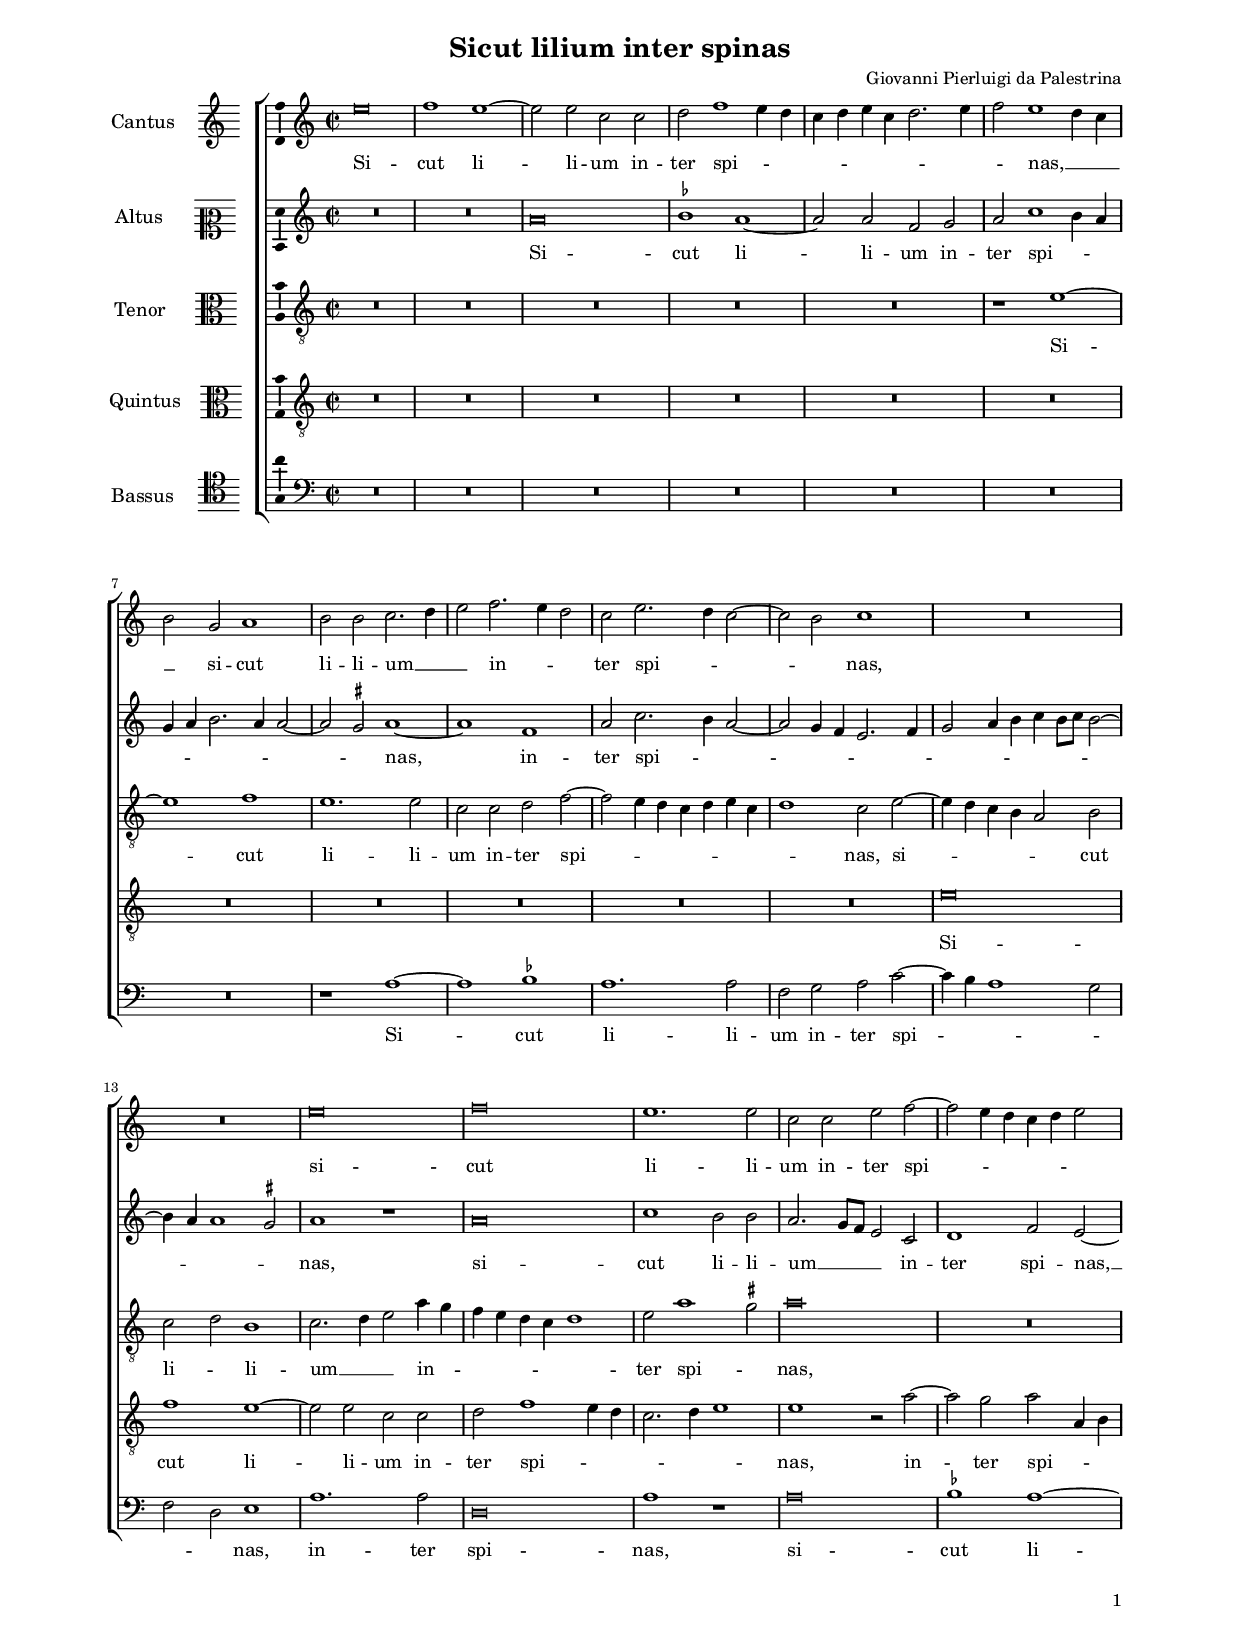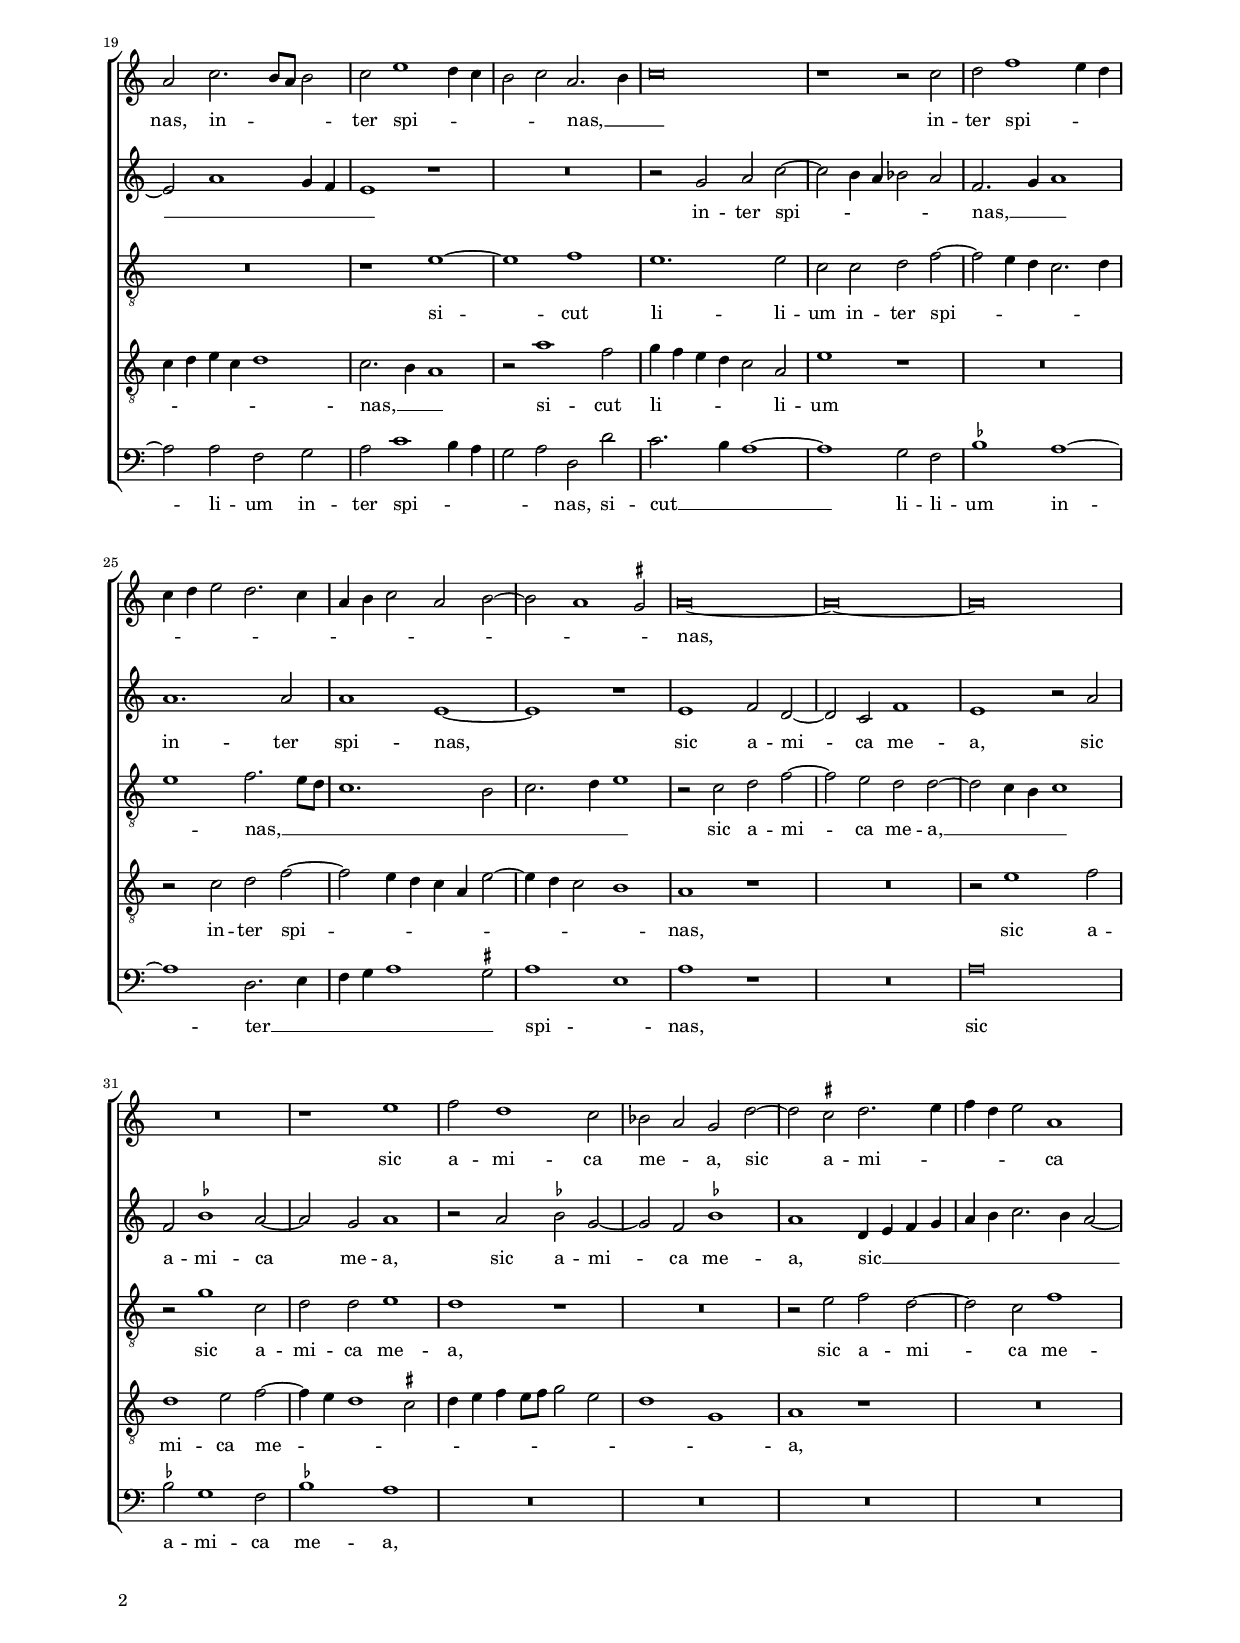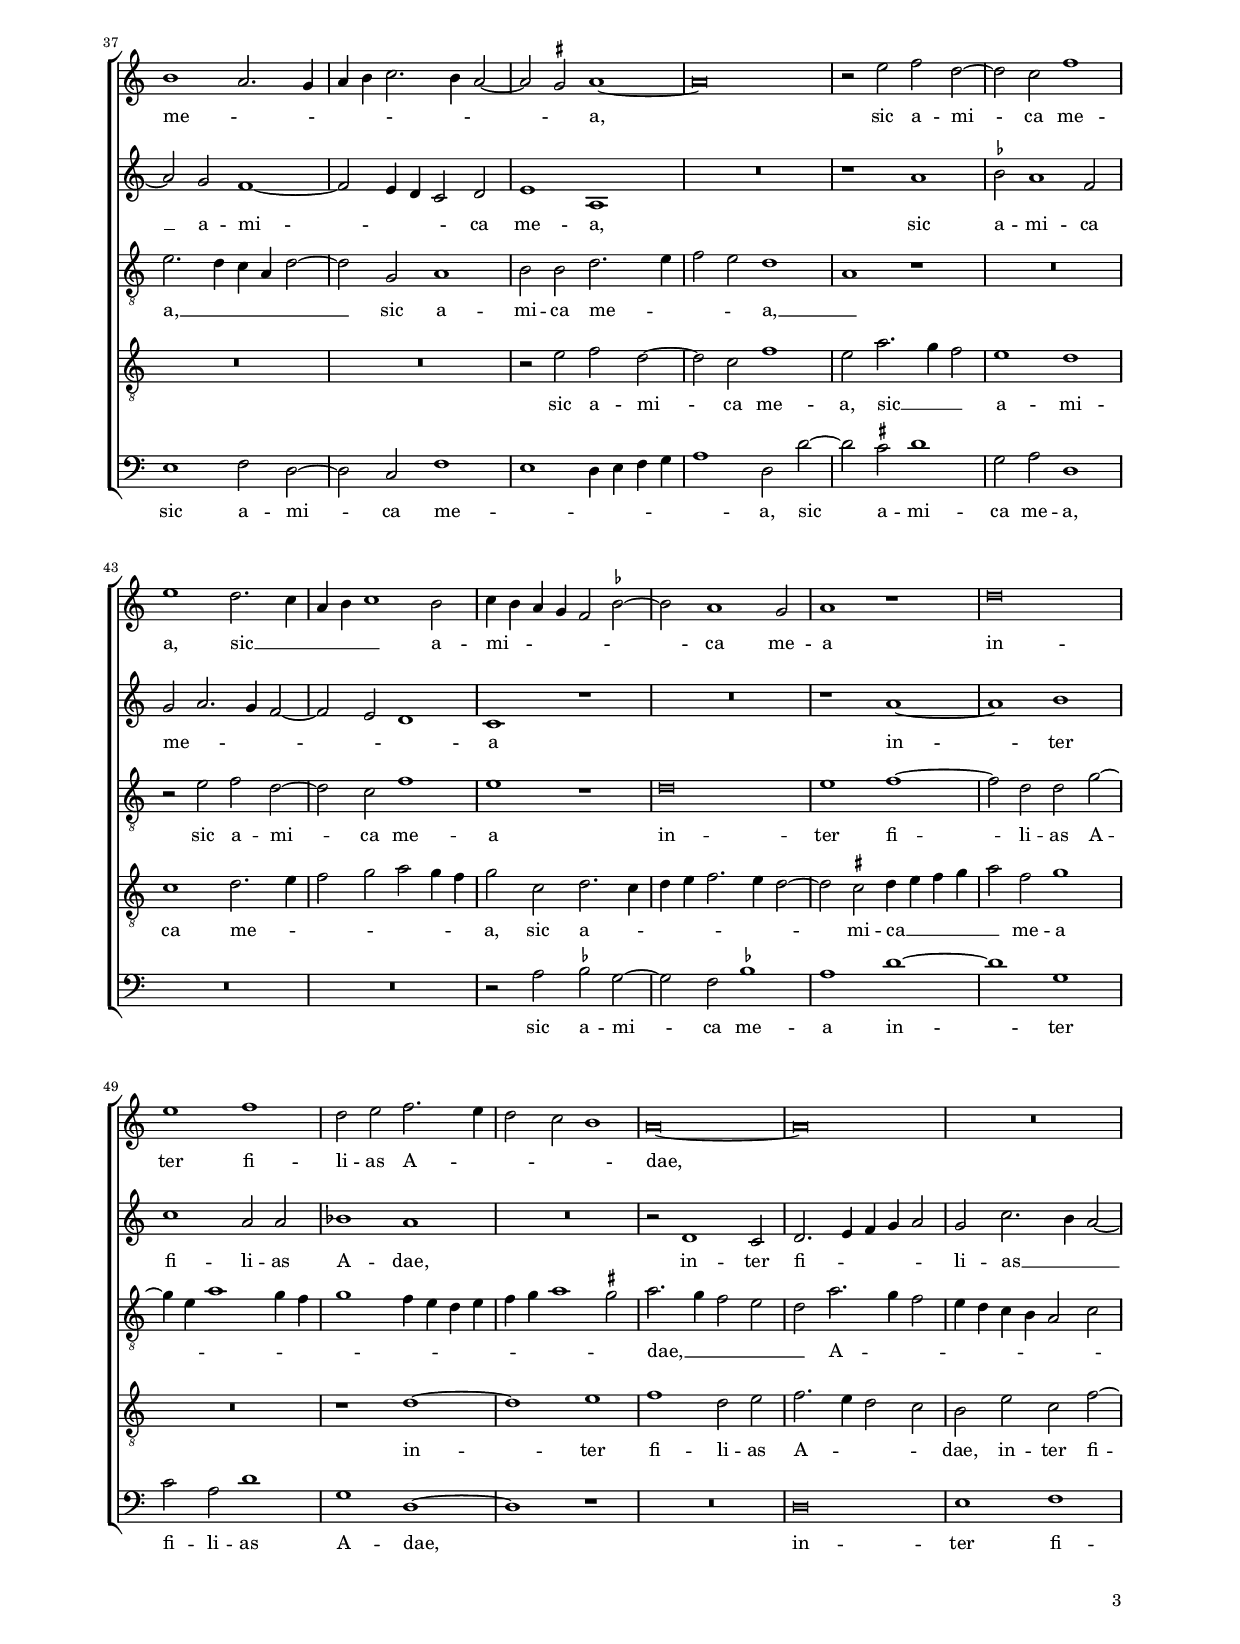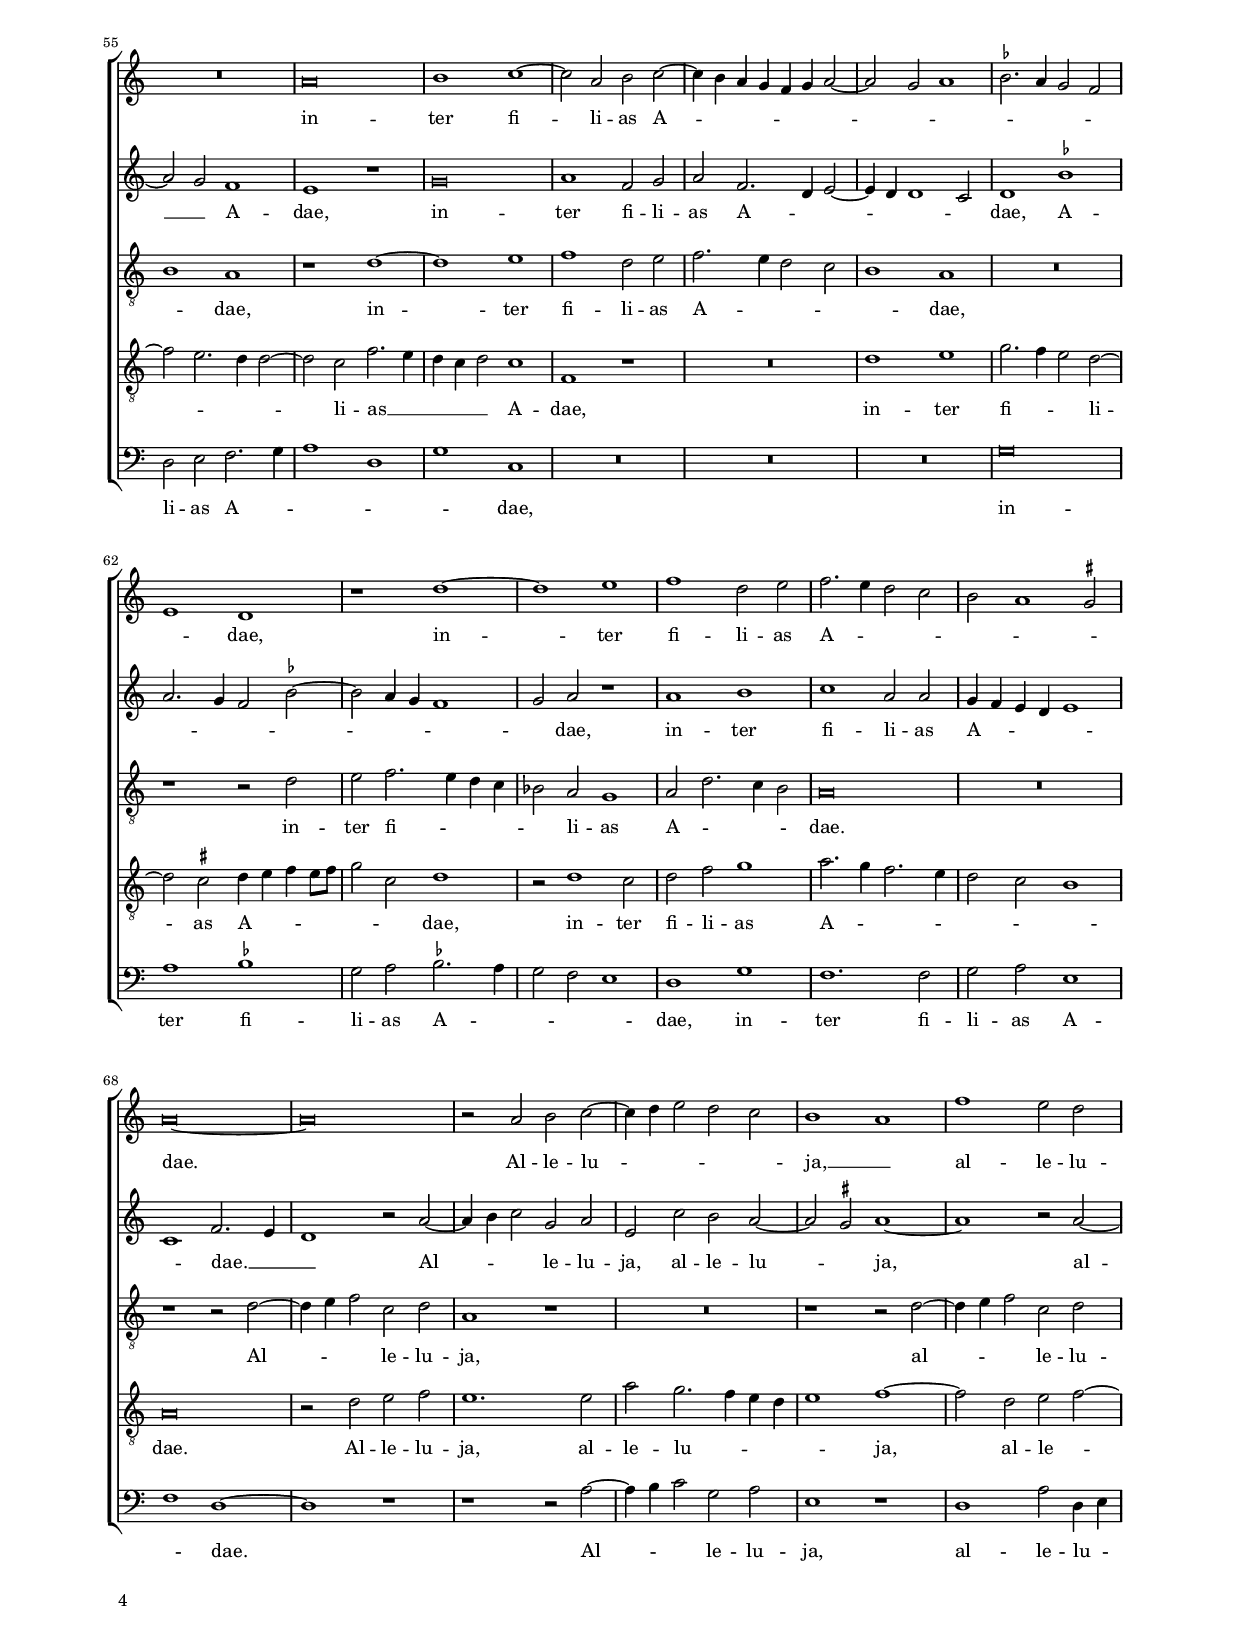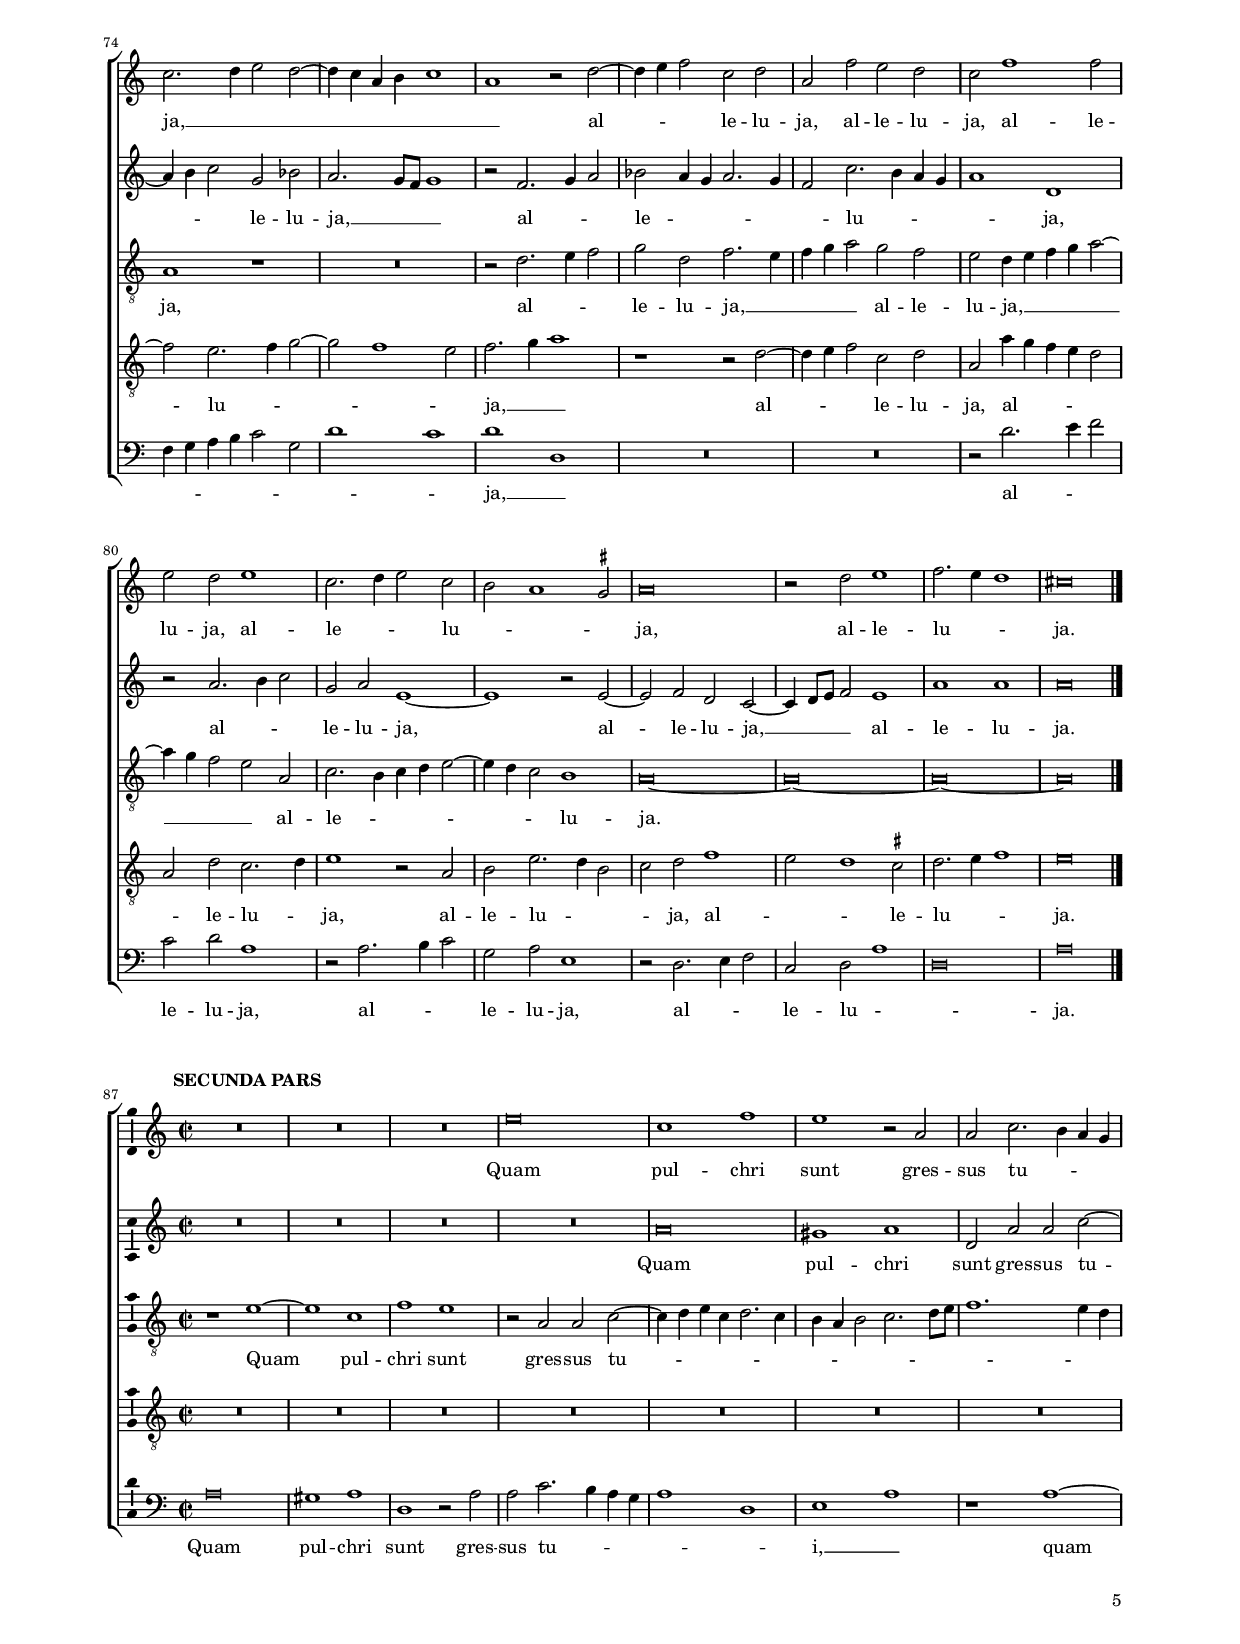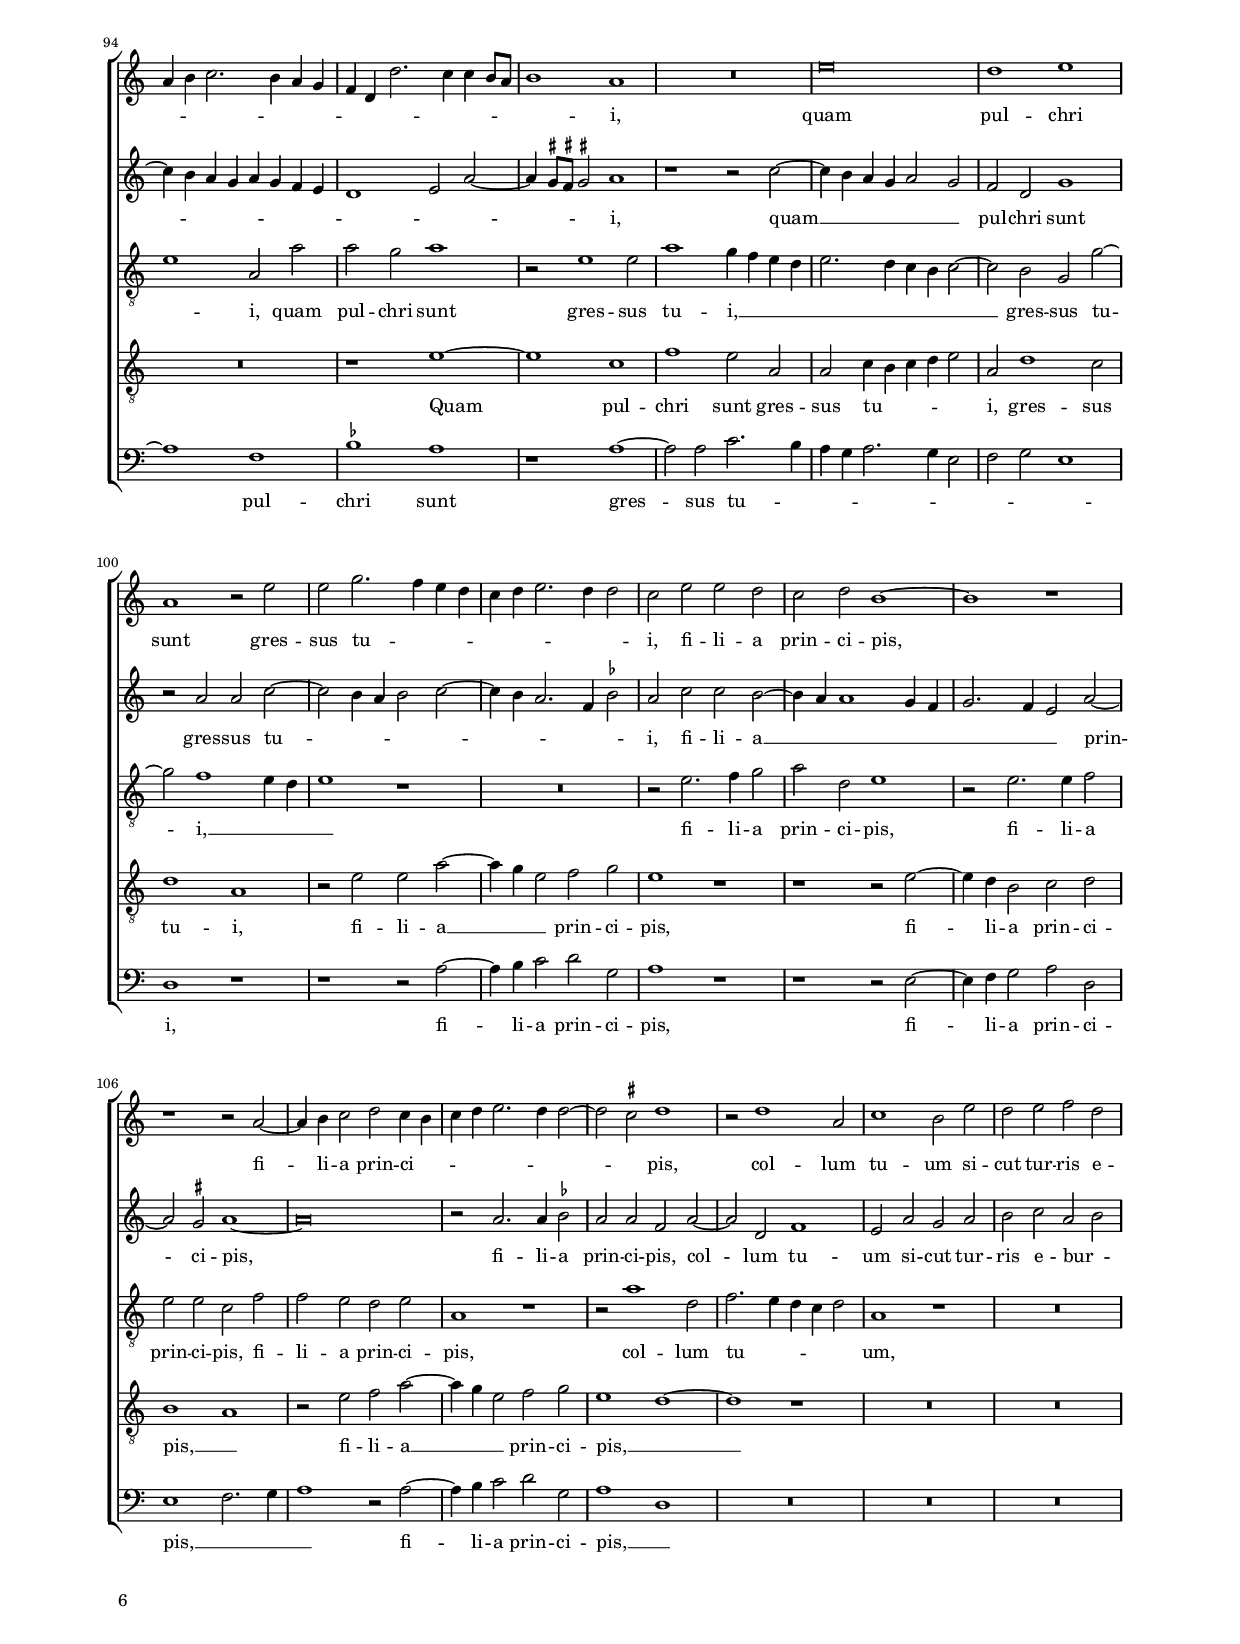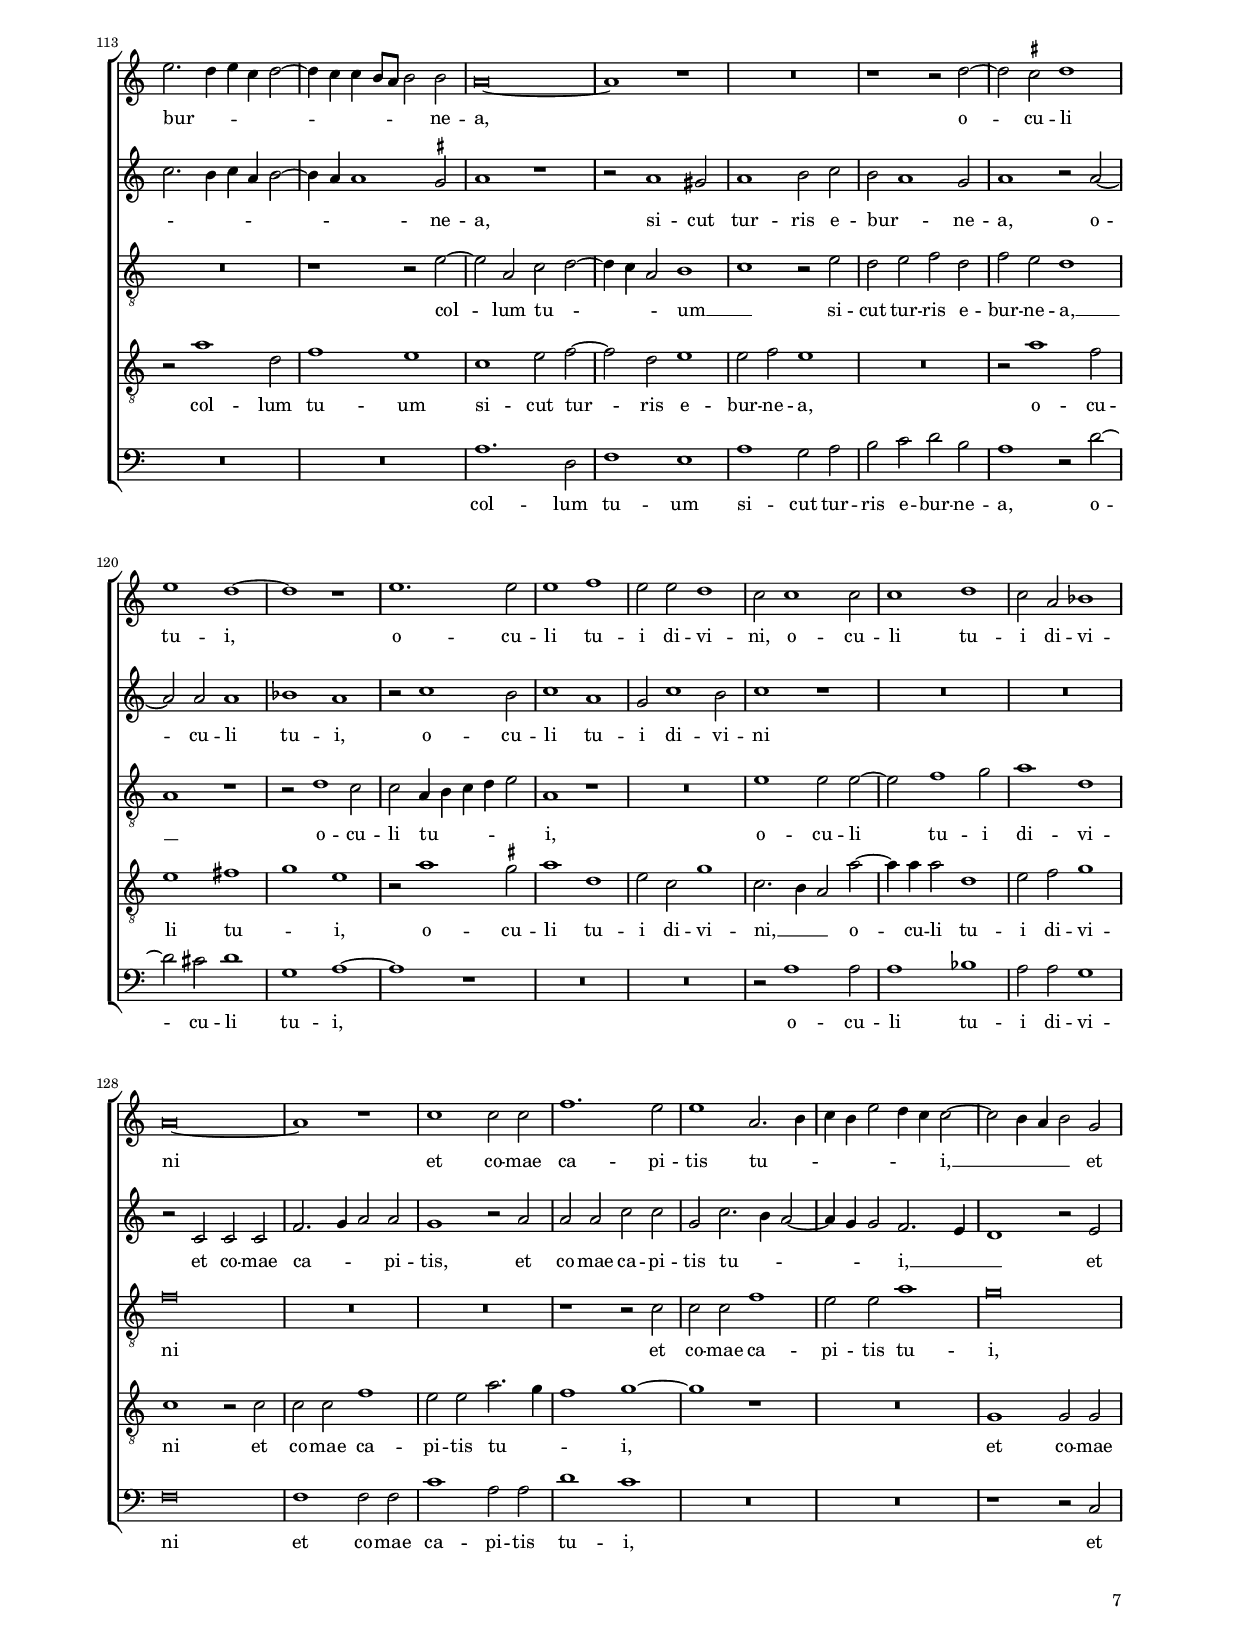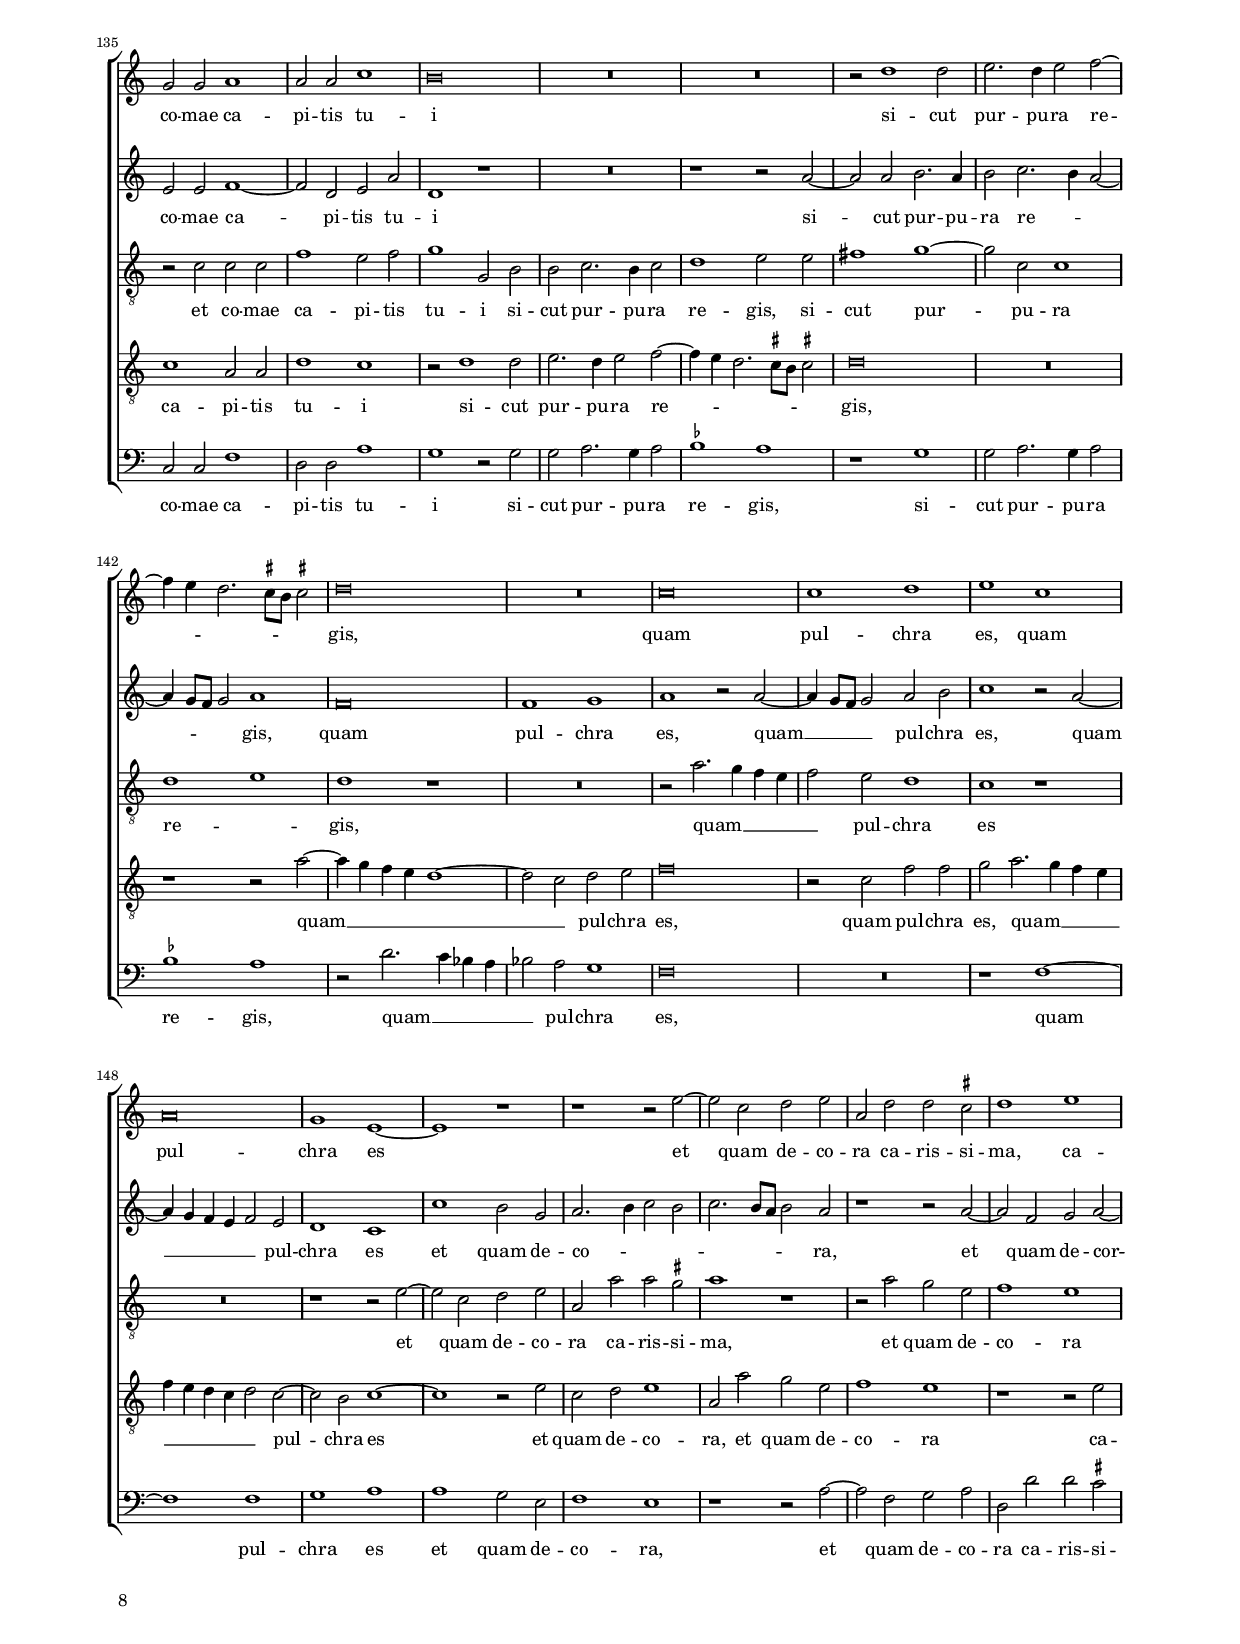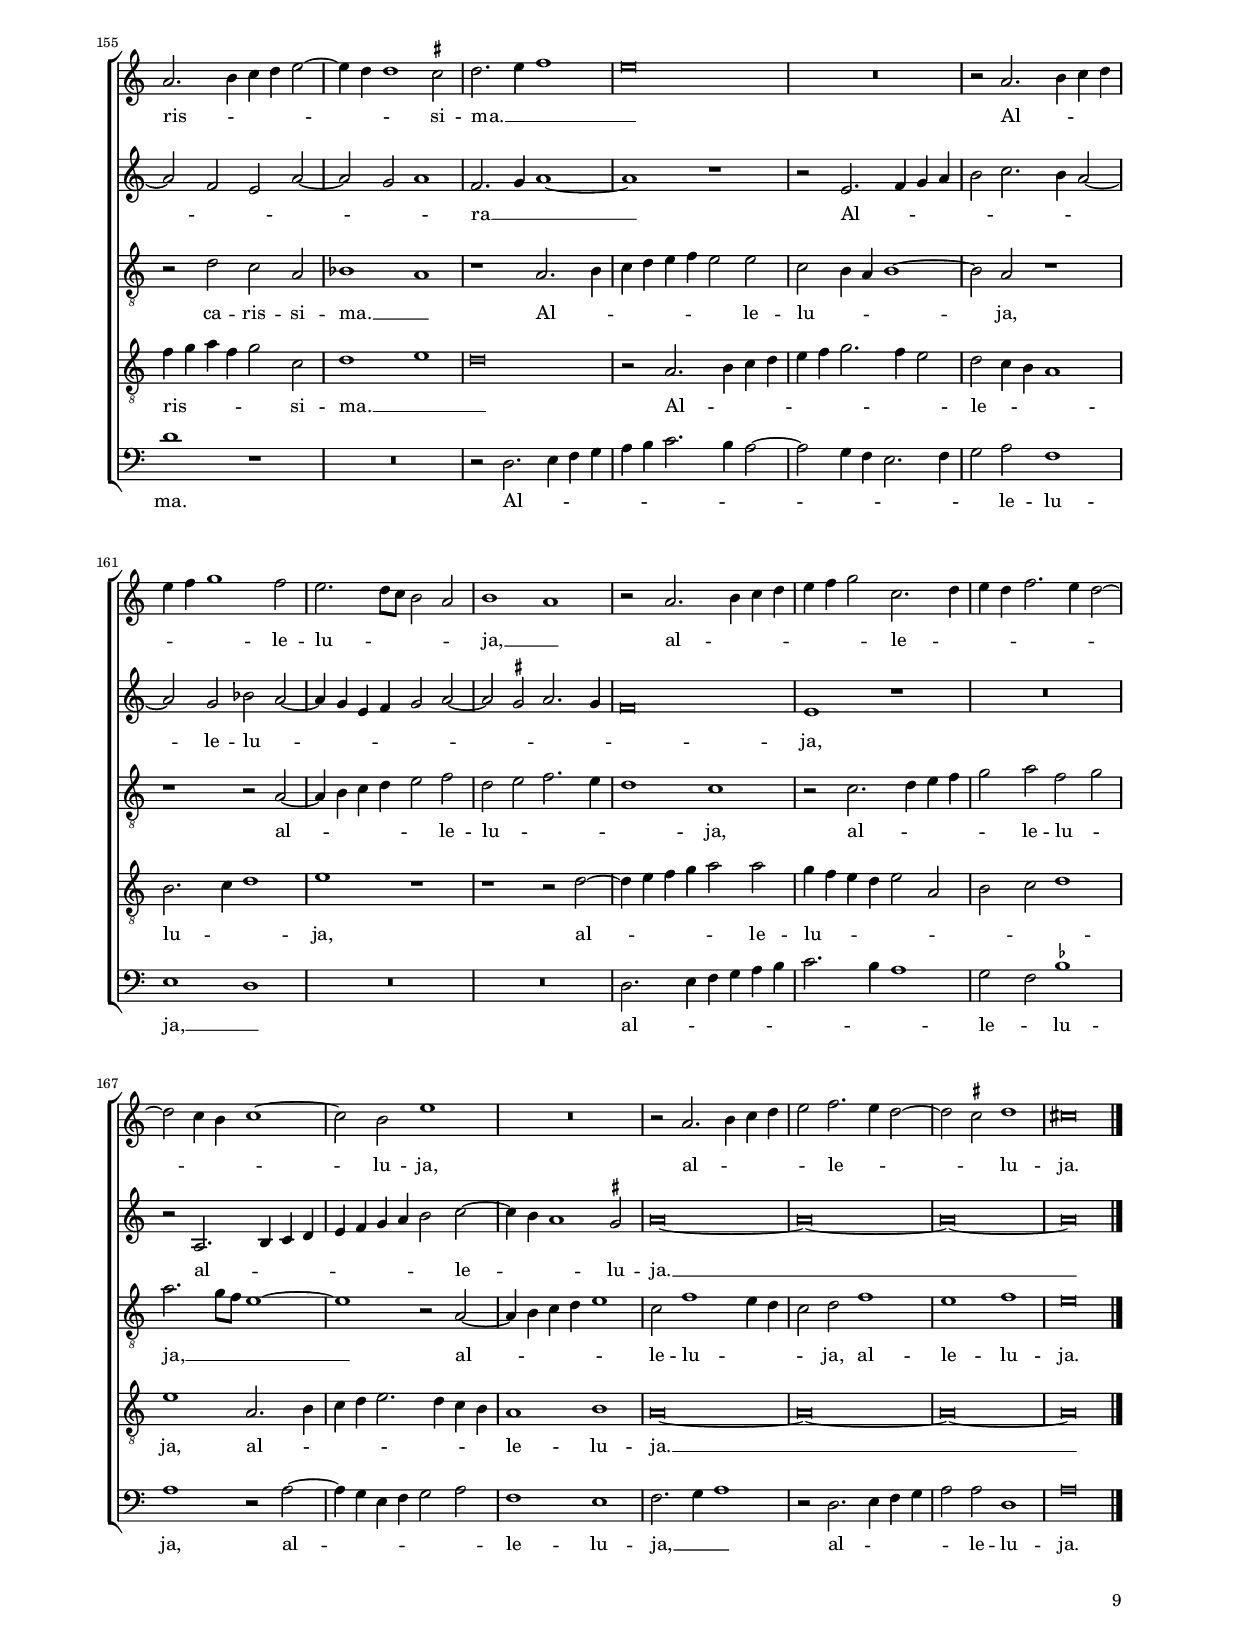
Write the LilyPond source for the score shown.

\header
{
  title="Sicut lilium inter spinas"
  composer="Giovanni Pierluigi da Palestrina"
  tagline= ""
}

\version "2.24.2"
\include "deutsch.ly"
#(set-global-staff-size 15)
% #(set-default-paper-size "letter")
#(ly:set-option 'point-and-click #f)

	
	ficta = { \once \set suggestAccidentals = ##t }
	
	forget = #(define-music-function (music) (ly:music?) #{
		\accidentalStyle forget
		$music
		\accidentalStyle default
		#})


\paper
	{
	top-margin = 1.8 \cm
	bottom-margin = 1.2 \cm
	left-margin = 2 \cm
	right-margin = 2 \cm
	ragged-bottom = ##f
	ragged-last-bottom = ##f
	print-page-number = ##f
	score-system-spacing = #'((basic-distance . 16) (minimum-distance . 14) (padding . 5) (strechability . 150))
	system-system-spacing = #'((basic-distance . 16) (minimum-distance . 14) (padding . 5) (strechability . 150))
	oddFooterMarkup=\markup   \fill-line { "" \fromproperty #'page:page-number-string }
	evenFooterMarkup=\markup  \fill-line { \fromproperty #'page:page-number-string "" }
	last-bottom-spacing = #'((basic-distance . 12) (minimum-distance . 7) (padding . 4))
	systems-per-page = 3
%	min-systems-per-page = 3
	}

global = {
	\key c \major
	\time 2/2 \set Score.measureLength = #(ly:make-moment 2/1)
	\skip 1*2*86 \bar "|."
	}
	

incipitcantus = \markup { \score {
	{
	\set Staff.instrumentName = \markup { \fontsize #1 "Cantus" }
	\key c \major
	\clef violin
	s4 \bar ""
	}
	\layout  {
	raggedright = ##t
	indent = 1.8 \cm
	line-width = 2.5 \cm
	\context { \Staff \remove Time_signature_engraver }
	\override Staff.Clef.Y-extent = #'(0 . 0)
	}} \hspace #1 }
	 
	 
incipitaltus = \markup { \score {
	{
	\set Staff.instrumentName = \markup { \fontsize #1 "Altus" }
	\key c \major
	\clef mezzosoprano
	s4 \bar ""
	}
	\layout  {
	raggedright = ##t
	indent = 1.8 \cm
	line-width = 2.5 \cm
	\context { \Staff \remove Time_signature_engraver }
	\override Staff.Clef.Y-extent = #'(0 . 0)
	}} \hspace #1 }


incipittenor = \markup { \score {
	{
	\set Staff.instrumentName = \markup { \fontsize #1 "Tenor" }
	\key c \major
	\clef alto
	s4 \bar ""
	}
	\layout  {
	raggedright = ##t
	indent = 1.8 \cm
	line-width = 2.5 \cm
	\context { \Staff \remove Time_signature_engraver }
	\override Staff.Clef.Y-extent = #'(0 . 0)
	}} \hspace #1 }
	 
	 
incipitquintus = \markup { \score {
	{
	\set Staff.instrumentName = \markup { \fontsize #1 "Quintus" }
	\key c \major
	\clef alto
	s4 \bar ""
	}
	\layout  {
	raggedright = ##t
	indent = 1.8 \cm
	line-width = 2.5 \cm
	\context { \Staff \remove Time_signature_engraver }
	\override Staff.Clef.Y-extent = #'(0 . 0)
	}} \hspace #1 }
	 
	 
incipitbassus = \markup { \score {
	{
	\set Staff.instrumentName = \markup { \fontsize #1 "Bassus" }
	\key c \major
	\clef tenor
	s4 \bar ""
	}
	\layout  {
	raggedright = ##t
	indent = 1.8 \cm
	line-width = 2.5 \cm
	\context { \Staff \remove Time_signature_engraver }
	\override Staff.Clef.Y-extent = #'(0 . 0)
	}} \hspace #1 }


cantus =  \relative c''
	{
	e\breve
	f1 e~
	e2 e c c
	d2 f1 e4 d
%5
	c4 d e c d2. e4 |
	f2 e1 d4 c
	h2 g a1
	h2 h c2. d4
	e2 f2. e4 d2
%10
	c2 e2. d4 c2~ |
	c2 h c1
	R\breve
	R\breve
	e\breve
%15
	f\breve |
	e1. e2
	c2 c e f~
	f2 e4 d c d e2
	a,2 c2. h8 a h2
%20
	c2 e1 d4 c |
	h2 c a2. h4
	c\breve
	r1 r2 c
	d2 f1 e4 d
%25
	c4 d e2 d2. c4 |
	a4 h c2 a h~
	h2 a1 \ficta gis2
	a\breve~
	a\breve~
%30
	a\breve |
	R\breve
	r1 e'
	f2 d1 c2
	b2 a g d'~
%35
	d2 \ficta cis d2. e4 |
	f4 d e2 a,1
	h1 a2. g4
	a4 h c2. h4 a2~
	a2 \ficta gis a1~
%40
	a\breve |
	r2 e' f d~
	d2 c f1
	e1 d2. c4
	a4 h c1 h2
%45
	c4 h a g f2 \ficta b~ |
	\ficta b2 a1 g2
	a1 r
	d\breve
	e1 f
%50
	d2 e f2. e4 |
	d2 c h1
	a\breve~
	a\breve
	R\breve
%55
	R\breve |
	a\breve
	h1 c~
	c2 a h c~
	c4 h a g f g a2~
%60
	a2 g a1 |
	\ficta b2. a4 g2 f
	e1 d
	r1 d'~
	d1 e
%65
	f1 d2 e |
	f2. e4 d2 c
	h2 a1 \ficta gis2
	a\breve~
	a\breve
%70
	r2 a h c~ |
	c4 d e2 d c
	h1 a
	f'1 e2 d
	c2. d4 e2 d~
%75
	d4 c a h c1 |
	a1 r2 d~
	d4 e f2 c d
	a2 f' e d
	c2 f1 f2
%80
	e2 d e1 |
	c2. d4 e2 c
	h2 a1 \ficta gis2
	a\breve
	r2 d e1
%85
	f2. e4 d1 |
	cis\breve |
	}


altus =  \relative c'
	{
	R\breve
	R\breve
	a'\breve
	\ficta b1 a~
%5
	a2 a f g |
	a2 c1 h4 a
	g4 a h2. a4 a2~
	a2 \ficta gis a1~
	a1 f
%10
	a2 c2. h4 a2~
	a2 g4 f e2. f4
	g2 a4 h c h8 c h2~
	h4 a a1 \ficta gis2
	a1 r
%15
	a\breve
	c1 h2 h |
	a2. g8 f e2 c
	d1 f2 e~
	e2 a1 g4 f
%20
	e1 r
	R\breve |
	r2 g a c~
	c2 h4 a b2 a
	f2. g4 a1
%25
	a1. a2
	a1 e~ |
	e1 r
	e1 f2 d~
	d2 c f1
%30
	e1 r2 a
	f2 \ficta b1 a2~ |	
	a2 g a1
	r2 a \ficta b g~
	g2 f \ficta b1
%35
	a1 d,4 e f g |
	a4 h c2. h4 a2~
	a2 g f1~
	f2 e4 d c2 d
	e1 a,
%40
	R\breve |
	r1 a'
	\ficta b2 a1 f2
	g2 a2. g4 f2~
	f2 e d1
%45
	c1 r |
	R\breve
	r1 a'~
	a1 h
	c1 a2 a
%50
	b1 a |
	R\breve
	r2 d,1 c2
	d2. e4 f g a2
	g2 c2. h4 a2~
%55
	a2 g f1 |
	e1 r
	g\breve
	a1 f2 g
	a2 f2. d4 e2~
%60
	e4 d d1 c2 |
	d1 \ficta b'
	a2. g4 f2 \ficta b~
	\ficta b2 a4 g f1
	g2 a r1
%65
	a1 h |
	c1 a2 a
	g4 f e d e1
	c1 f2. e4
	d1 r2 a'~
%70
	a4 h c2 g a |
	e2 c' h a~
	a2 \ficta gis a1~
	a1 r2 a~
	a4 h c2 g b
%75
	a2. g8 f g1 |
	r2 f2. g4 a2
	b2 a4 g a2. g4
	f2 c'2. h4 a g
	a1 d,
%80
	r2 a'2. h4 c2 |
	g2 a e1~
	e1 r2 e~
	e2 f d c~
	c4 d8 e f2 e1
%85
	a1 a
	a\breve |
	}


tenor =  \relative c'
	{
	R\breve
	R\breve
	R\breve
	R\breve
%5
	R\breve |
	r1 e~
	e1 f
	e1. e2
	c2 c d f~
%10
	f2 e4 d c d e c |
	d1 c2 e~
	e4 d c h a2 h
	c2 d h1
	c2. d4 e2 a4 g
%15
	f4 e d c d1 |
	e2 a1 \ficta gis2
	a\breve
	R\breve
	R\breve
%20
	r1 e~ |
	e1 f
	e1. e2
	c2 c d f~
	f2 e4 d c2. d4
%25
	e1 f2. e8 d |
	c1. h2
	c2. d4 e1
	r2 c d f~
	f2 e d d~
%30
	d2 c4 h c1 |
	r2 g'1 c,2
	d2 d e1
	d1 r
	R\breve
%35
	r2 e f d~ |
	d2 c f1
	e2. d4 c a d2~
	d2 g, a1
	h2 h d2. e4
%40
	f2 e d1 |
	a1 r
	R\breve
	r2 e' f d~
	d2 c f1
%45
	e1 r |
	d\breve
	e1 f~
	f2 d d g~
	g4 e a1 g4 f
%50
	g1 f4 e d e |
	f4 g a1 \ficta gis2
	a2. g4 f2 e
	d2 a'2. g4 f2
	e4 d c h a2 c
%55
	h1 a |
	r1 d~
	d1 e
	f1 d2 e
	f2. e4 d2 c
%60
	h1 a |
	R\breve
	r1 r2 d
	e2 f2. e4 d c
	b2 a g1
%65
	a2 d2. c4 h2 |
	a\breve
	R\breve
	r1 r2 d~
	d4 e f2 c d
%70
	a1 r |
	R\breve
	r1 r2 d~
	d4 e f2 c d
	a1 r
%75
	R\breve |
	r2 d2. e4 f2
	g2 d f2. e4
	f4 g a2 g f
	e2 d4 e f g a2~
%80
	a4 g f2 e a, |
	c2. h4 c d e2~
	e4 d c2 h1
	a\breve~
	a\breve~
%85
	a\breve~
	a\breve |
	}


quintus  =  \relative c'
	{
	R\breve
	R\breve
	R\breve
	R\breve
%5
	R\breve |
	R\breve
	R\breve
	R\breve
	R\breve
%10
	R\breve |
	R\breve
	e\breve
	f1 e~
	e2 e c c
%15
	d2 f1 e4 d |
	c2. d4 e1
	e1 r2 a~
	a2 g a a,4 h
	c4 d e c d1
%20
	c2. h4 a1 |
	r2 a'1 f2
	g4 f e d c2 a
	e'1 r
	R\breve
%25
	r2 c d f~ |
	f2 e4 d c a e'2~
	e4 d c2 h1
	a1 r
	R\breve
%30
	r2 e'1 f2 |
	d1 e2 f~
	f4 e d1 \ficta cis2
	d4 e f e8 f g2 e
	d1 g,
%35
	a1 r |
	R\breve
	R\breve
	R\breve
	r2 e' f d~
%40
	d2 c f1 |
	e2 a2. g4 f2
	e1 d
	c1 d2. e4
	f2 g a g4 f
%45
	g2 c, d2. c4 |
	d4 e f2. e4 d2~
	d2 \ficta cis d4 e f g
	a2 f g1
	R\breve
%50
	r1 d~ |
	d1 e
	f1 d2 e
	f2. e4 d2 c
	h2 e c f~
%55
	f2 e2. d4 d2~ |
	d2 c f2. e4
	d4 c d2 c1
	f,1 r
	R\breve
%60
	d'1 e |
	g2. f4 e2 d~
	d2 \ficta cis d4 e f e8 f
	g2 c, d1
	r2 d1 c2
%65
	d2 f g1 |
	a2. g4 f2. e4
	d2 c h1
	a\breve
	r2 d e f
%70
	e1. e2 |
	a2 g2. f4 e d
	e1 f~
	f2 d e f~
	f2 e2. f4 g2~
%75
	g2 f1 e2 |
	f2. g4 a1
	r1 r2 d,~
	d4 e f2 c d
	a2 a'4 g f e d2
%80
	a2 d c2. d4 |
	e1 r2 a,
	h2 e2. d4 h2
	c2 d f1
	e2 d1 \ficta cis2
%85
	d2. e4 f1 |
	e\breve |
	}


bassus  =  \relative c
	{
	R\breve
	R\breve
	R\breve
	R\breve
%5
	R\breve |
	R\breve
	R\breve
	r1 a'~
	a1 \ficta b
%10
	a1. a2 |
	f2 g a c~
	c4 h a1 g2
	f2 d e1
	a1. a2
%15
	d,\breve |
	a'1 r
	a\breve
	\ficta b1 a~
	a2 a f g
%20
	a2 c1 h4 a |
	g2 a d, d'
	c2. h4 a1~
	a1 g2 f
	\ficta b1 a~
%25
	a1 d,2. e4 |
	f4 g a1 \ficta gis2
	a1 e
	a1 r
	R\breve
%30
	a\breve |
	\ficta b2 g1 f2
	\ficta b1 a
	R\breve
	R\breve
%35
	R\breve |
	R\breve
	e1 f2 d~
	d2 c f1
	e1 d4 e f g
%40
	a1 d,2 d'~ |
	d2 \ficta cis d1
	g,2 a d,1
	R\breve
	R\breve
%45
	r2 a' \ficta b g~ |
	g2 f \ficta b1
	a1 d~
	d1 g,
	c2 a d1
%50
	g,1 d~ |
	d1 r
	R\breve
	d\breve
	e1 f
%55
	d2 e f2. g4 |
	a1 d,
	g1 c,
	R\breve
	R\breve
%60
	R\breve |
	g'\breve
	a1 \ficta b
	g2 a \ficta b2. a4
	g2 f e1
%65
	d1 g |
	f1. f2
	g2 a e1
	f1 d~
	d1 r
%70
	r1 r2 a'~ |
	a4 h c2 g a
	e1 r
	d1 a'2 d,4 e
	f4 g a h c2 g
%75
	d'1 c |
	d1 d,
	R\breve
	R\breve
	r2 d'2. e4 f2
%80
	c2 d a1 |
	r2 a2. h4 c2
	g2 a e1
	r2 d2. e4 f2
	c2 d a'1
%85
	d,\breve |
	a'\breve |
	}


lyricscantus = \lyricmode {
	Si -- cut li -- li -- um in -- ter spi -- _ _ _ _ _ _ _ _ _ nas, __ _ _ _
	si -- cut li -- li -- um __ _ _ in -- _ _ ter spi -- _ _ _ nas,
	si -- cut li -- li -- um in -- ter spi -- _ _ _ _ _ nas,
	in -- _ _ _ ter spi -- _ _ _ _ nas, __ _ _
	in -- ter spi -- _ _ _ _ _ _ _ _ _ _ _ _ _ _ nas,
	sic a -- mi -- ca me -- _ a,
	sic a -- mi -- _ _ _ _ ca me -- _ _ _ _ _ _ _ _ a,
	sic a -- mi -- ca me -- a,
	sic __ _ _ _ _ a -- mi -- _ _ _ _ _ ca me -- a
	in -- ter fi -- li -- as A -- _ _ _ _ dae,
	in -- ter fi -- li -- as A -- _ _ _ _ _ _ _ _ _ _ _ _ _ dae,
	in -- ter fi -- li -- as A -- _ _ _ _ _ _ dae.
	Al -- le -- lu -- _ _ _ _ ja, __ _
	al -- le -- lu -- ja, __ _ _ _ _ _ _ _ _
	al -- _ _ le -- lu -- ja,
	al -- le -- lu -- ja,
	al -- le -- lu -- ja,
	al -- le -- _ _ lu -- _ _ _ ja,
	al -- le -- lu -- _ _ ja.
	}


lyricsaltus = \lyricmode {
	Si -- cut li -- li -- um in -- ter spi -- _ _ _ _ _ _ _ _ nas,
	in -- ter spi -- _ _ _ _ _ _ _ _ _ _ _ _ _ _ _ _ nas,
	si -- cut li -- li -- um __ _ _ _ in -- ter spi -- nas, __ _ _ _ _
	in -- ter spi -- _ _ _ _ nas, __ _ _
	in -- ter spi -- nas,
	sic a -- mi -- ca me -- a,
	sic a -- mi -- ca me -- a,
	sic a -- mi -- ca me -- a,
	sic __ _ _ _ _ _ _ _ _ a -- mi -- _ _ _ ca me -- a,
	sic a -- mi -- ca me -- _ _ _ _ _ a
	in -- ter fi -- li -- as A -- dae,
	in -- ter fi -- _ _ _ _ li -- as __ _ _ _ A -- dae,
	in -- ter fi -- li -- as A -- _ _ _ _ _ dae,
	A -- _ _ _ _ _ _ _ _ dae,
	in -- ter fi -- li -- as A -- _ _ _ _ _ dae. __ _ _
	Al -- _ _ le -- lu -- ja,
	al -- le -- lu -- _ ja,
	al -- _ _ le -- lu -- ja, __ _ _ _
	al -- _ _ le -- _ _ _ _ _ lu -- _ _ _ _ ja,
	al -- _ _ le -- lu -- ja,
	al -- le -- lu -- ja, __ _ _ _
	al -- le -- lu -- ja.
	}


lyricstenor = \lyricmode {
	Si -- cut li -- li -- um in -- ter spi -- _ _ _ _ _ _ _ nas,
	si -- _ _ _ _ cut li -- _ li -- um __ _ _ in -- _ _ _ _ _ _ ter spi -- _ nas,
	si -- cut li -- li -- um in -- ter spi -- _ _ _ _ _ nas, __ _ _ _ _ _ _ _
	sic a -- mi -- ca me -- a, __ _ _ _
	sic a -- mi -- ca me -- a,
	sic a -- mi -- ca me -- a, __ _ _ _ _
	sic a -- mi -- ca me -- _ _ _ a, __ _
	sic a -- mi -- ca me -- a
	in -- ter fi -- li -- as A -- _ _ _ _ _ _ _ _ _ _ _ _ _ dae, __ _ _ _ _
	A -- _ _ _ _ _ _ _ _ _ dae,
	in -- ter fi -- li -- as A -- _ _ _ _ dae,
	in -- ter fi -- _ _ _ _ li -- as A -- _ _ _ dae.
	Al -- _ _ le -- lu -- ja,
	al -- _ _ le -- lu -- ja,
	al -- _ _ le -- lu -- ja, __ _ _ _ _
	al -- le -- lu -- ja, __ _ _ _ _ _ _ _
	al -- le -- _ _ _ _ _ _ lu -- ja.
	}


lyricsquintus = \lyricmode {
	Si -- cut li -- li -- um in -- ter spi -- _ _ _ _ _ nas,
	in -- ter spi -- _ _ _ _ _ _ _ nas, __ _ _
	si -- cut li -- _ _ _ _ li -- um in -- ter spi -- _ _ _ _ _ _ _ _ nas,
	sic a -- mi -- ca me -- _ _ _ _ _ _ _ _ _ _ _ _ a,
	sic a -- mi -- ca me -- a,
	sic __ _ _ a -- mi -- ca me -- _ _ _ _ _ _ a,
	sic a -- _ _ _ _ _ _ mi -- ca __ _ _ _ _ me -- a
	in -- ter fi -- li -- as A -- _ _ _ dae,
	in -- ter fi -- _ _ _ li -- as __ _ _ _ _ A -- dae,
	in -- ter fi -- _ _ li -- as A -- _ _ _ _ _ _ dae,
	in -- ter fi -- li -- as A -- _ _ _ _ _ _ dae.
	Al -- le -- lu -- ja,
	al -- le -- lu -- _ _ _ _ ja,
	al -- le -- _ lu -- _ _ _ _ ja, __ _ _
	al -- _ _ le -- lu -- ja,
	al -- _ _ _ _ _ le -- lu -- _ ja,
	al -- le -- lu -- _ _ _ ja,
	al -- _ _ le -- lu -- _ _ ja.
	}


lyricsbassus = \lyricmode {
	Si -- cut li -- li -- um in -- ter spi -- _ _ _ _ _ nas,
	in -- ter spi -- nas,
	si -- cut li -- li -- um in -- ter spi -- _ _ _ _ nas,
	si -- cut __ _ _ li -- li -- um in -- ter __ _ _ _ _ _ spi -- _ nas,
	sic a -- mi -- ca me -- a,
	sic a -- mi -- ca me -- _ _ _ _ _ _ a,
	sic a -- mi -- ca me -- a,
	sic a -- mi -- ca me -- a
	in -- ter fi -- li -- as A -- dae,
	in -- ter fi -- li -- as A -- _ _ _ _ dae,
	in -- ter fi -- li -- as A -- _ _ _ _ dae,
	in -- ter fi -- li -- as A -- _ dae.
	Al -- _ _ le -- lu -- ja,
	al -- le -- lu -- _ _ _ _ _ _ _ _ _ ja, __ _
	al -- _ _ le -- lu -- ja,
	al -- _ _ le -- lu -- ja,
	al -- _ _ le -- lu -- _ _ ja.
	}


\score
{  
	\transpose c c {
	\new ChoirStaff \with { \override StaffGrouper.staff-staff-spacing.basic-distance = #12 }
	<<

	\new Staff << \global
	\new Voice="v1" {
		\set Staff.instrumentName=\incipitcantus
		\set Staff.midiInstrument = "reed organ"
		\clef violin
		\cantus }
	\new Lyrics \lyricsto "v1" {\lyricscantus }
	>>


	\new Staff << \global
	\new Voice="v2" {
		\set Staff.instrumentName=\incipitaltus
		\set Staff.midiInstrument = "reed organ"
		\clef violin % "G_8"
		\altus}
	\new Lyrics \lyricsto "v2" {\lyricsaltus }
	>>


	\new Staff << \global
	\new Voice="v3" {
		\set Staff.instrumentName=\incipittenor
		\set Staff.midiInstrument = "reed organ"
		\clef "G_8"
		\tenor }
	\new Lyrics \lyricsto "v3" {\lyricstenor }
	>>


	\new Staff << \global
	\new Voice="v5" {
		\set Staff.instrumentName=\incipitquintus
		\set Staff.midiInstrument = "reed organ"
		\clef "G_8"
		\quintus}
	\new Lyrics \lyricsto "v5" {\lyricsquintus }
	>>


	\new Staff << \global
	\new Voice="v4" {
		\set Staff.instrumentName=\incipitbassus
		\set Staff.midiInstrument = "reed organ"
		\clef bass
		\bassus }
	\new Lyrics \lyricsto "v4" {\lyricsbassus}
	>>

	>>
	} % transpose

	\layout
	{
	indent = 2.5 \cm
	\context { \Staff \override TimeSignature.break-visibility = #end-of-line-invisible }
	\context { \Lyrics \override VerticalAxisGroup.nonstaff-relatedstaff-spacing.padding = #1.4 }
%	\context { \Lyrics \override LyricText.font-size = #1 }
	\context { \Staff \consists Ambitus_engraver }
	\context { \Score \override BarNumber.padding = #2 }
	\context { \Voice \override NoteHead.style = #'baroque }
	}


\midi
	{
	\tempo 2 = 90
	}

}

%%%%%%%%%%%%%%%%%%%%  SECUNDA PARS %%%%%%%%%%%%%%%%%%%%


global = {
	\key c \major
	\time 2/2 \set Score.measureLength = #(ly:make-moment 2/1)
	\set Score.barNumberVisibility = #all-bar-numbers-visible \bar ""
	\set Score.currentBarNumber = #87
	\skip 1*2*87 \bar "|."
	}


cantus =  \relative c''
	{
	R\breve
	R\breve
	R\breve
	e\breve
%5
	c1 f |
	e1 r2 a,
	a2 c2. h4 a g
	a4 h c2. h4 a g
	f4 d d'2. c4 c h8 a
%10
	h1 a |
	R\breve
	e'\breve
	d1 e
	a,1 r2 e'
%15
	e2 g2. f4 e d |
	c4 d e2. d4 d2
	c2 e e d
	c2 d h1~
	h1 r
%20
	r1 r2 a~ |
	a4 h c2 d c4 h
	c4 d e2. d4 d2~
	d2 \ficta cis2 d1
	r2 d1 a2
%25
	c1 h2 e |
	d2 e f d
	e2. d4 e c d2~
	d4 c c h8 a h2 h
	a\breve~
%30
	a1 r |
	R\breve
	r1 r2 d~
	d2 \ficta cis d1
	e1 d~
%35
	d1 r |
	e1. e2
	e1 f
	e2 e d1
	c2 c1 c2
%40
	c1 d |
	c2 a b1
	a\breve~
	a1 r
	c1 c2 c
%45
	f1. e2 |
	e1 a,2. h4
	c4 h e2 d4 c c2~
	c2 h4 a h2 g
	g2 g a1
%50
	a2 a c1 |
	h\breve
	R\breve
	R\breve
	r2 d1 d2
%55
	e2. d4 e2 f~ |
	f4 e d2. \ficta cis8 h \ficta cis!2
	d\breve
	R\breve
	c\breve
%60
	c1 d |
	e1 c
	a\breve
	g1 e~
	e1 r
%65
	r1 r2 e'~ |
	e2 c d e
	a,2 d d \ficta cis
	d1 e
	a,2. h4 c d e2~
%70
	e4 d d1 \ficta cis2 |
	d2. e4 f1
	e\breve
	R\breve
	r2 a,2. h4 c d
%75
	e4 f g1 f2 |
	e2. d8 c h2 a
	h1 a
	r2 a2. h4 c d
	e4 f g2 c,2. d4
%80
	e4 d f2. e4 d2~ |
	d2 c4 h c1~
	c2 h e1
	R\breve
	r2 a,2. h4 c d
%85
	e2 f2. e4 d2~ |
	d2 \ficta cis d1
	cis\breve |
	}


altus =  \relative c'
	{
	R\breve
	R\breve
	R\breve
	R\breve
%5
	a'\breve |
	gis1 a
	d,2 a' a c~
	c4 h a g a g f e
	d1 e2 a~
%10
	a4 \ficta gis8 \ficta fis \ficta gis!2 a1 |
	r1 r2 c~
	c4 h a g a2 g
	f2 d g1
	r2 a a c~
%15
	c2 h4 a h2 c~ |
	c4 h a2. f4 \ficta b2
	a2 c c h~
	h4 a a1 g4 f
	g2. f4 e2 a~
%20
	a2 \ficta gis a1~ |
	a\breve
	r2 a2. a4 \ficta b2
	a2 a f a~
	a2 d, f1
%25
	e2 a g a |
	h2 c a h
	c2. h4 c4 a h2~
	h4 a a1 \ficta gis2
	a1 r
%30
	r2 a1 gis2 |
	a1 h2 c
	h2 a1 g2
	a1 r2 a~
	a2 a a1
%35
	b1 a |
	r2 c1 h2
	c1 a
	g2 c1 h2 |
	c1 r
%40
	R\breve |
	R\breve
	r2 c, c c
	f2. g4 a2 a
	g1 r2 a
%45
	a2 a c c |
	g2 c2. h4 a2~
	a4 g g2 f2. e4
	d1 r2 e
	e2 e f1~
%50
	f2 d e a |
	d,1 r
	R\breve
	r1 r2 a'~
	a2 a h2. a4
%55
	h2 c2. h4 a2~ |
	a4 g8 f g2 a1
	f\breve
	f1 g	
	a1 r2 a~
%60
	a4 g8 f g2 a h |
	c1 r2 a~
	a4 g f e f2 e
	d1 c
	c'1 h2 g
%65
	a2. h4 c2 h |
	c2. h8 a h2 a
	r1 r2 a~
	a2 f g a~
	a2 f e a~
%70
	a2 g a1 |
	f2. g4 a1~
	a1 r
	r2 e2. f4 g a
	h2 c2. h4 a2~
%75
	a2 g b a~ |
	a4 g e f g2 a~
	a2 \ficta gis a2. \forget g4
	f\breve
	e1 r
%80
	R\breve |
	r2 a,2. h4 c d
	e4 f g a h2 c~
	c4 h a1 \ficta gis2
	a\breve~
%85
	a\breve~
	a\breve~
	a\breve |
	}


tenor =  \relative c'
	{
	r1 e~
	e1 c
	f1 e
	r2 a, a c~
%5
	c4 d e c d2. c4 |
	h4 a h2 c2. d8 e
	f1. e4 d
	e1 a,2 a'
	a2 g a1
%10
	r2 e1 e2 |
	a1 g4 f e d
	e2. d4 c h c2~
	c2 h g g'~
	g2 f1 e4 d
%15
	e1 r |
	R\breve
	r2 e2. f4 g2
	a2 d, e1
	r2 e2. e4 f2
%20
	e2 e c f |
	f2 e d e
	a,1 r
	r2 a'1 d,2
	f2. e4 d c d2
%25
	a1 r |
	R\breve
	R\breve
	r1 r2 e'~
	e2 a, c d~
%30
	d4 c a2 h1 |
	c1 r2 e
	d2 e f d
	f2 e d1
	a1 r
%35
	r2 d1 c2 |
	c2 a4 h c d e2
	a,1 r
	R\breve
	e'1 e2 e~
%40
	e2 f1 g2 |
	a1 d,
	f\breve
	R\breve
	R\breve
%45
	r1 r2 c |
	c2 c f1
	e2 e a1
	g\breve
	r2 c, c c
%50
	f1 e2 f |
	g1 g,2 h
	h2 c2. h4 c2
	d1 e2 e
	fis1 g~
%55
	g2 c, c1 |
	d1 e
	d1 r
	R\breve
	r2 a'2. g4 f e
%60
	f2 e d1 |
	c1 r
	R\breve
	r1 r2 e~
	e2 c d e
%65
	a,2 a' a \ficta gis |
	a1 r
	r2 a g e
	f1 e
	r2 d c a
%70
	b1 a |
	r1 a2. h4
	c4 d e f e2 e
	c2 h4 a h1~
	h2 a r1
%75
	r1 r2 a~ |
	a4 h c d e2 f
	d2 e f2. e4
	d1 c
	r2 c2. d4 e f
%80
	g2 a f g |
	a2. g8 f e1~
	e1 r2 a,~
	a4 h c d e1
	c2 f1 e4 d
%85
	c2 d f1 |
	e1 f
	e\breve |
	}


quintus  =  \relative c'
	{
	R\breve
	R\breve
	R\breve
	R\breve
%5
	R\breve |
	R\breve
	R\breve
	R\breve
	r1 e~
%10
	e1 c |
	f1 e2 a,
	a2 c4 h c d e2
	a,2 d1 c2
	d1 a
%15
	r2 e' e a~ |
	a4 g e2 f g
	e1 r
	r1 r2 e~
	e4 d h2 c d
%20
	h1 a |
	r2 e' f a~
	a4 g e2 f g
	e1 d~
	d1 r
%25
	R\breve |
	R\breve
	r2 a'1 d,2
	f1 e
	c1 e2 f~
%30
	f2 d e1 |
	e2 f e1
	R\breve
	r2 a1 f2
	e1 fis
%35
	g1 e |
	r2 a1 \ficta gis2
	a1 d,
	e2 c g'1
	c,2. h4 a2 a'~
%40
	a4 a a2 d,1 |
	e2 f g1
	c,1 r2 c
	c2 c f1
	e2 e a2. g4
%45
	f1 g~ |
	g1 r
	R\breve
	g,1 g2 g
	c1 a2 a
%50
	d1 c |
	r2 d1 d2
	e2. d4 e2 f~
	f4 e d2. \ficta cis8 h \ficta cis!2
	d\breve
%55
	R\breve |
	r1 r2 a'~
	a4 g f e d1~
	d2 c d e
	f\breve
%60
	r2 c f f  |
	g2 a2. g4 f e
	f4 e d c d2 c~
	c2 h c1~
	c1 r2 e
%65
	c2 d e1 |
	a,2 a' g e
	f1 e
	r1 r2 e
	f4 g a f g2 c,
%70
	d1 e |
	d\breve
	r2 a2. h4 c d
	e4 f g2. f4 e2
	d2 c4 h a1
%75
	h2. c4 d1 |
	e1 r
	r1 r2 d~
	d4 e f g a2 a
	g4 f e d e2 a,
%80
	h2 c d1 |
	e1 a,2. h4
	c4 d e2. d4 c h
	a1 h
	a\breve~
%85
	a\breve~ |
	a\breve~
	a\breve |
	}


bassus  =  \relative c
	{
	a'\breve
	gis1 a
	d,1 r2 a'
	a2 c2. h4 a g
%5
	a1 d, |
	e1 a
	r1 a~
	a1 f
	\ficta b1 a
%10
	r1 a~ |
	a2 a c2. h4
	a4 g a2. g4 e2
	f2 g e1
	d1 r
%15
	r1 r2 a'~ |
	a4 h c2 d g,
	a1 r
	r1 r2 e~
	e4 f g2 a d,
%20
	e1 f2. g4 |
	a1 r2 a~
	a4 h c2 d g,
	a1 d,
	R\breve
%25
	R\breve |
	R\breve
	R\breve
	R\breve
	a'1. d,2
%30
	f1 e |
	a1 g2 a
	h2 c d h
	a1 r2 d~
	d2 cis d1
%35
	g,1 a~ |
	a1 r
	R\breve
	R\breve
	r2 a1 a2
%40
	a1 b |
	a2 a g1
	f\breve
	f1 f2 f
	c'1 a2 a
%45
	d1 c |
	R\breve
	R\breve
	r1 r2 c,
	c2 c f1
%50
	d2 d a'1 | 
	g1 r2 g
	g2 a2. g4 a2
	\ficta b1 a
	r1 g
%55
	g2 a2. g4 a2 |
	\ficta b1 a
	r2 d2. c4 b a
	b2 a g1
	f\breve
%60
	R\breve |
	r1 f~
	f1 f
	g1 a
	a1 g2 e
%65
	f1 e |
	r1 r2 a~
	a2 f g a
	d,2 d' d \ficta cis
	d1 r
%70
	R\breve |
	r2 d,2. e4 f g
	a4 h c2. h4 a2~
	a2 g4 f e2. f4
	g2 a f1
%75
	e1 d |
	R\breve
	R\breve
	d2. e4 f g a h
	c2. h4 a1
%80
	g2 f \ficta b1 |
	a1 r2 a~
	a4 g e f g2 a
	f1 e
	f2. g4 a1
%85
	r2 d,2. e4 f g |
	a2 a d,1
	a'\breve |
	}


lyricscantus = \lyricmode {
	Quam pul -- chri sunt gres -- sus tu -- _ _ _ _ _ _ _ _ _ _ _ _ _ _ _ _ _ i,
	quam pul -- chri sunt gres -- sus tu -- _ _ _ _ _ _ _ _ i,
	fi -- li -- a prin -- ci -- pis,
	fi -- li -- a prin -- ci -- _ _ _ _ _ _ _ pis,
	col -- lum tu -- um si -- cut tur -- ris e -- bur -- _ _ _ _ _ _ _ _ _ ne -- a,
	o -- cu -- li tu -- i,
	o -- cu -- li tu -- i di -- vi -- ni,
	o -- cu -- li tu -- i di -- vi -- ni
	et co -- mae ca -- pi -- tis tu -- _ _ _ _ _ _ i, __ _ _ _
	et co -- mae ca -- pi -- tis tu -- i
	si -- cut pur -- pu -- ra re -- _ _ _ _ _ gis,
	quam pul -- chra es,
	quam pul -- chra es
	et quam de -- co -- ra
	ca -- ris -- si -- ma,
	ca -- ris -- _ _ _ _ _ _ si -- ma. __ _ _ _
	Al -- _ _ _ _ _ _ le -- lu -- _ _ _ _ ja, __ _
	al -- _ _ _ _ _ _ le -- _ _ _ _ _ _ _ _ _ lu -- ja,
	al -- _ _ _ _ le -- _ _ _ lu -- ja.
	}


lyricsaltus = \lyricmode {
	Quam pul -- chri sunt gres -- sus tu -- _ _ _ _ _ _ _ _ _ _ _ _ _ i,
	quam __ _ _ _ _ _ pul -- chri sunt gres -- sus tu -- _ _ _ _ _ _ _ _ i,
	fi -- li -- a __ _ _ _ _ _ _ _ prin -- ci -- pis,
	fi -- li -- a prin -- ci -- pis,
	col -- lum tu -- um si -- cut tur -- ris e -- bur -- _ _ _ _ _ _ _ _ ne -- a,
	si -- cut tur -- ris e -- bur -- _ ne -- a,
	o -- cu -- li tu -- i,
	o -- cu -- li tu -- i di -- vi -- ni
	et co -- mae ca -- _ _ pi -- tis,
	et co -- mae ca -- pi -- tis tu -- _ _ _ _ i, __ _ _
	et co -- mae ca -- pi -- tis tu -- i
	si -- cut pur -- pu -- ra re -- _ _ _ _ _ gis,
	quam pul -- chra es,
	quam __ _ _ _ pul -- chra es,
	quam __ _ _ _ _ pul -- chra es
	et quam de -- co -- _ _ _ _ _ _ _ ra,
	et quam de -- cor -- _ _ _ _ _ ra __ _ _
	Al -- _ _ _ _ _ _ _ le -- lu -- _ _ _ _ _ _ _ _ _ _ ja,
	al -- _ _ _ _ _ _ _ _ le -- _ _ lu -- ja. __
	}


lyricstenor = \lyricmode {
	Quam pul -- chri sunt gres -- sus tu -- _ _ _ _ _ _ _ _ _ _ _ _ _ _ _ i,
	quam pul -- chri sunt gres -- sus tu -- i, __ _ _ _ _ _ _ _ _
	gres -- sus tu -- i, __ _ _ _
	fi -- li -- a prin -- ci -- pis,
	fi -- li -- a prin -- ci -- pis,
	fi -- li -- a prin -- ci -- pis,
	col -- lum tu -- _ _ _ _ um,
	col -- lum tu -- _ _ _ um __ _ si -- cut tur -- ris e -- bur -- ne -- a, __ _
	o -- cu -- li tu -- _ _ _ _ i,
	o -- cu -- li tu -- i di -- vi -- ni
	et co -- mae ca -- pi -- tis tu -- i,
	et co -- mae ca -- pi -- tis tu -- i
	si -- cut pur -- pu -- ra re -- gis,
	si -- cut pur -- pu -- ra re -- _ gis,
	quam __ _ _ _ _ pul -- chra es
	et quam de -- co -- ra
	ca -- ris -- si -- ma,
	et quam de -- co -- ra
	ca -- ris -- si -- ma. __ _
	Al -- _ _ _ _ _ _ le -- lu -- _ _ _ ja,
	al -- _ _ _ _ le -- lu -- _ _ _ _ ja,
	al -- _ _ _ _ le -- lu -- _ ja, __ _ _ _
	al -- _ _ _ _ le -- lu -- _ _ _ ja,
	al -- le -- lu -- ja.
	}


lyricsquintus = \lyricmode {
	Quam pul -- chri sunt gres -- sus tu -- _ _ _ _ i,
	gres -- sus tu -- i,
	fi -- li -- a __ _ _ prin -- ci -- pis,
	fi -- li -- a prin -- ci -- pis, __ _
	fi -- li -- a __ _ _ prin -- ci -- pis, __ _
	col -- lum tu -- um si -- cut tur -- ris e -- bur -- ne -- a,
	o -- cu -- li tu -- _ i,
	o -- cu -- li tu -- i di -- vi -- ni, __ _ _
	o -- cu -- li tu -- i di -- vi -- ni
	et co -- mae ca -- pi -- tis tu -- _ _ i,
	et co -- mae ca -- pi -- tis tu -- i
	si -- cut pur -- pu -- ra re -- _ _ _ _ _ gis,
	quam __ _ _ _ _ _ pul -- chra es,
	quam pul -- chra es,
	quam __ _ _ _ _ _ _ _ _ pul -- chra es
	et quam de -- co -- ra,
	et quam de -- co -- ra
	ca -- ris -- _ _ _ _ si -- ma. __ _ _
	Al -- _ _ _ _ _ _ _ _ le -- _ _ _ lu -- _ _ ja,
	al -- _ _ _ _ le -- lu -- _ _ _ _ _ _ _ _ ja,
	al -- _ _ _ _ _ _ _ le -- lu -- ja. __
	}


lyricsbassus = \lyricmode {
	Quam pul -- chri sunt gres -- sus tu -- _ _ _ _ _ i, __ _
	quam pul -- chri sunt gres -- sus tu -- _ _ _ _ _ _ _ _ _ i,
	fi -- li -- a prin -- ci -- pis,
	fi -- li -- a prin -- ci -- pis, __ _ _ _
	fi -- li -- a prin -- ci -- pis, __ _
	col -- lum tu -- um si -- cut tur -- ris e -- bur -- ne -- a,
	o -- cu -- li tu -- i,
	o -- cu -- li tu -- i di -- vi -- ni
	et co -- mae ca -- pi -- tis tu -- i,
	et co -- mae ca -- pi -- tis tu -- i
	si -- cut pur -- pu -- ra re -- gis,
	si -- cut pur -- pu -- ra re -- gis,
	quam __ _ _ _ _ pul -- chra es,
	quam pul -- chra es
	et quam de -- co -- ra,
	et quam de -- co -- ra
	ca -- ris -- si -- ma.
	Al -- _ _ _ _ _ _ _ _ _ _ _ _ _ le -- lu -- ja, __ _
	al -- _ _ _ _ _ _ _ _ le -- _ lu -- ja,
	al -- _ _ _ _ _ le -- lu -- ja, __ _ _
	al -- _ _ _ _ le -- lu -- ja.
	}


\score
	{  
	\transpose c c {
	\new ChoirStaff \with { \override StaffGrouper.staff-staff-spacing.basic-distance = #12 }
	<<

	\new Staff <<\global
	\new Voice="v1" {
	  %\set Staff.instrumentName=Cantus
		\set Staff.midiInstrument = "reed organ"
		\clef violin
		\cantus }
	\new Lyrics \lyricsto "v1" {\lyricscantus }
	>>


	\new Staff << \global
	\new Voice="v2" {
	  %\set Staff.instrumentName=Altus
		\set Staff.midiInstrument = "reed organ"
		\clef violin % "G_8"
		\altus}
	\new Lyrics \lyricsto "v2" {\lyricsaltus }
	>>


	\new Staff <<\global
	\new Voice="v3" {
	  %\set Staff.instrumentName=Tenor
		\set Staff.midiInstrument = "reed organ"
		\clef "G_8"
		\tenor }
	\new Lyrics \lyricsto "v3" {\lyricstenor }
	>>


	\new Staff << \global
	\new Voice="v5" {
	  %\set Staff.instrumentName=Quintus
		\set Staff.midiInstrument = "reed organ"
		\clef "G_8"
		\quintus}
	\new Lyrics \lyricsto "v5" {\lyricsquintus }
	>>


	\new Staff <<\global
	\new Voice="v4" {
	  %\set Staff.instrumentName=Bassus
		\set Staff.midiInstrument = "reed organ"
		\clef bass
		\bassus }
	\new Lyrics \lyricsto "v4" {\lyricsbassus}
	>>
	
	>>
	} % transpose

	\layout
	{
	indent = 0 \cm
	\context { \Staff \override TimeSignature.break-visibility = #end-of-line-invisible }
	\context { \Lyrics \override VerticalAxisGroup.nonstaff-relatedstaff-spacing.padding = #1.4 }
%	\context { \Lyrics \override LyricText.font-size = #1 }
	\context { \Staff \consists Ambitus_engraver }
	\context { \Score \override BarNumber.padding = #2 }
	\context { \Voice \override NoteHead.style = #'baroque }
	}

	\header { piece = \markup { \raise #2 \hspace #7 \bold "SECUNDA PARS"} }

\midi
	{
	\tempo 2 = 90
	}
	
}

% EOF
